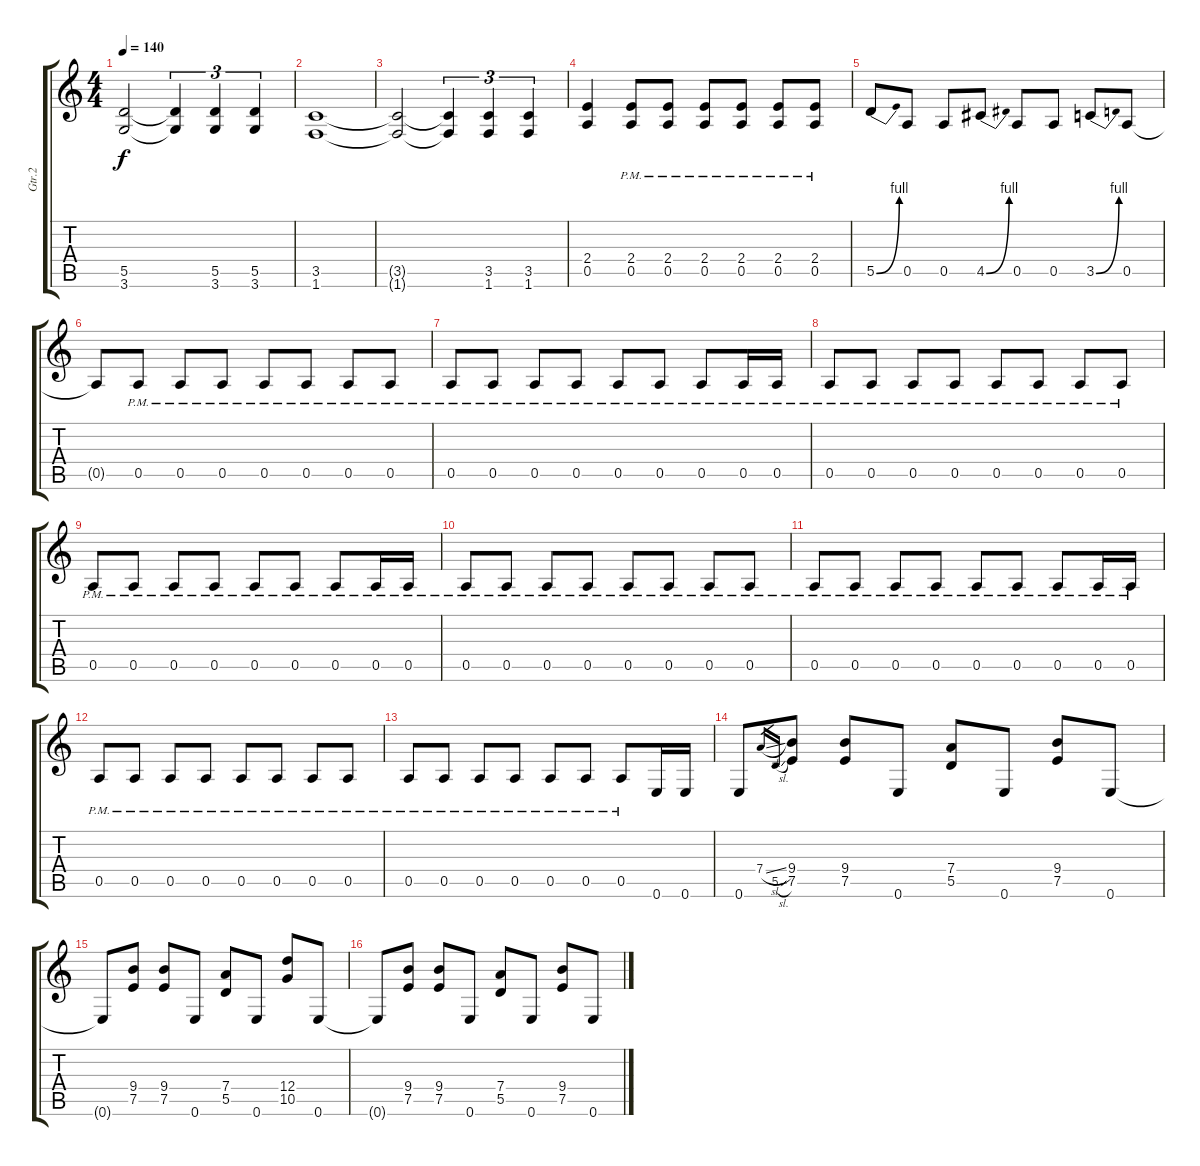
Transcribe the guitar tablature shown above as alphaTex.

\track ("Gtr.2" "Gtr.2") {instrument overdrivenguitar}
\staff {score tabs}
\tuning (E4 B3 G3 D3 A2 E2) {hide}
\ts (4 4)
\tempo 140
\clef g2
\ks c
(5.5{t} 3.6{t}).2{dy f} (5.5{t} 3.6{t}).4{tu (3 2)} (5.5 3.6).4{tu (3 2)} (5.5 3.6).4{tu (3 2)} |
(3.5 1.6).1 |
(3.5{t} 1.6{t}).2 (3.5{t} 1.6{t}).4{tu (3 2)} (3.5 1.6).4{tu (3 2)} (3.5 1.6).4{tu (3 2)} |
(2.4 0.5).4 (2.4{pm} 0.5{pm}).8 (2.4{pm} 0.5{pm}).8 (2.4{pm} 0.5{pm}).8 (2.4{pm} 0.5{pm}).8 (2.4{pm} 0.5{pm}).8 (2.4{pm} 0.5{pm}).8 |
5.5{be (bend 0 0 60 4)}.8 0.5.8 0.5.8 4.5{be (bend 0 0 60 4)}.8 0.5.8 0.5.8 3.5{be (bend 0 0 60 4)}.8 0.5.8 |
0.5{t}.8 0.5{pm}.8 0.5{pm}.8 0.5{pm}.8 0.5{pm}.8 0.5{pm}.8 0.5{pm}.8 0.5{pm}.8 |
0.5{pm}.8 0.5{pm}.8 0.5{pm}.8 0.5{pm}.8 0.5{pm}.8 0.5{pm}.8 0.5{pm}.8 0.5{pm}.16 0.5{pm}.16 |
0.5{pm}.8 0.5{pm}.8 0.5{pm}.8 0.5{pm}.8 0.5{pm}.8 0.5{pm}.8 0.5{pm}.8 0.5{pm}.8 |
0.5{pm}.8 0.5{pm}.8 0.5{pm}.8 0.5{pm}.8 0.5{pm}.8 0.5{pm}.8 0.5{pm}.8 0.5{pm}.16 0.5{pm}.16 |
0.5{pm}.8 0.5{pm}.8 0.5{pm}.8 0.5{pm}.8 0.5{pm}.8 0.5{pm}.8 0.5{pm}.8 0.5{pm}.8 |
0.5{pm}.8 0.5{pm}.8 0.5{pm}.8 0.5{pm}.8 0.5{pm}.8 0.5{pm}.8 0.5{pm}.8 0.5{pm}.16 0.5{pm}.16 |
0.5{pm}.8 0.5{pm}.8 0.5{pm}.8 0.5{pm}.8 0.5{pm}.8 0.5{pm}.8 0.5{pm}.8 0.5{pm}.8 |
0.5{pm}.8 0.5{pm}.8 0.5{pm}.8 0.5{pm}.8 0.5{pm}.8 0.5{pm}.8 0.5{pm}.8 0.6.16 0.6.16 |
0.6.8 7.4{sl}.16{gr} 5.5{sl}.16{gr} (9.4 7.5).8 (9.4 7.5).8 0.6.8 (7.4 5.5).8 0.6.8 (9.4 7.5).8 0.6.8 |
0.6{t}.8 (9.4 7.5).8 (9.4 7.5).8 0.6.8 (7.4 5.5).8 0.6.8 (12.4 10.5).8 0.6.8 |
0.6{t}.8 (9.4 7.5).8 (9.4 7.5).8 0.6.8 (7.4 5.5).8 0.6.8 (9.4 7.5).8 0.6.8
